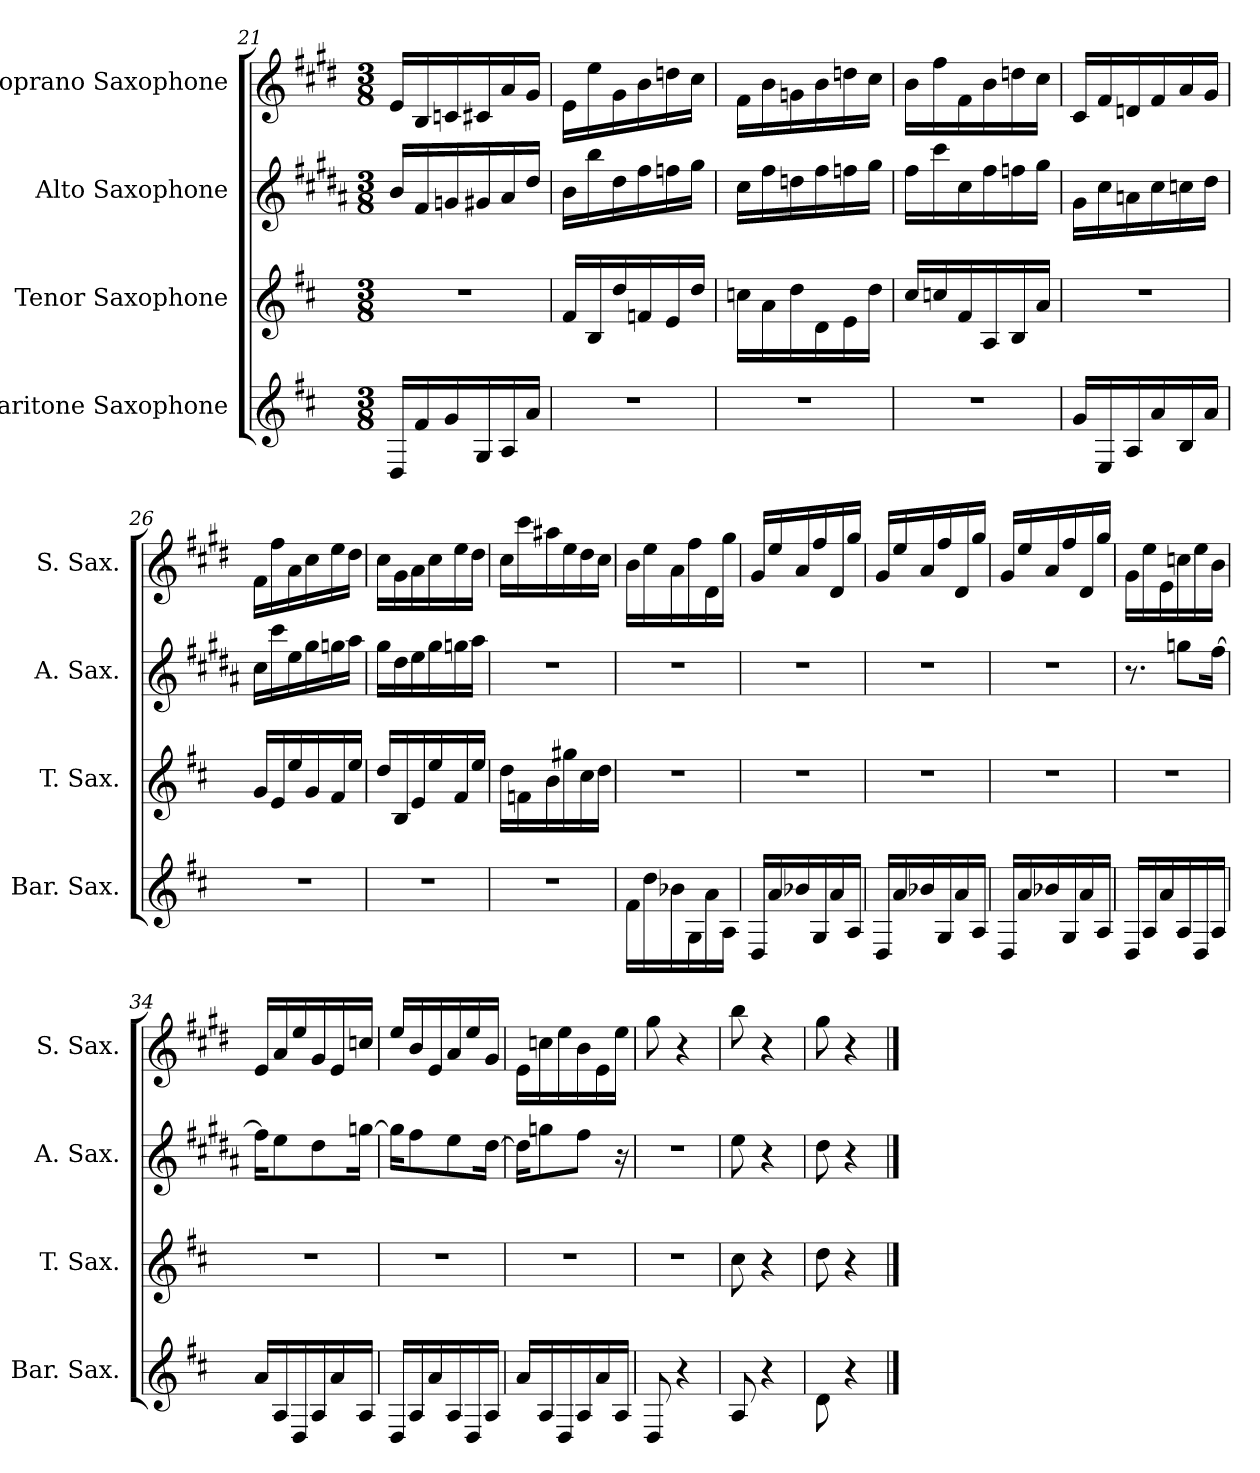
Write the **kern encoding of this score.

**kern	**kern	**kern	**kern
*part4	*part3	*part2	*part1
*staff4	*staff3	*staff2	*staff1
*I"Baritone Saxophone	*I"Tenor Saxophone	*I"Alto Saxophone	*I"Soprano Saxophone
*I'Bar. Sax.	*I'T. Sax.	*I'A. Sax.	*I'S. Sax.
*clefG2	*clefG2	*clefG2	*clefG2
*ITrd12c21	*ITrd8c14	*ITrd5c9	*ITrd1c2
*k[f#c#]	*k[f#c#]	*k[f#c#]	*k[f#c#]
*D:	*D:	*D:	*D:
*M3/8	*M3/8	*M3/8	*M3/8
=21	=21	=21	=21
16DD/LL	4.r	16d/LL	16d/LL
16F#/	.	16A/	16A/
16G/	.	16B-X/	16B-X/
16GG/	.	16Bn/	16Bn/
16AA/	.	16c#/	16g/
16A/JJ	.	16f#/JJ	16f#/JJ
=22	=22	=22	=22
4.r	16F#/LL	16d\LL	16d\LL
.	16BB/	16dd\	16dd\
.	16d/	16f#\	16f#\
.	16Fn/	16a\	16a\
.	16E/	16a-X\	16ccn\
.	16d/JJ	16b\JJ	16b\JJ
!!LO:LB:g=z
=23	=23	=23	=23
4.r	16cn\LL	16e\LL	16e\LL
.	16A\	16a\	16a\
.	16d\	16fn\	16fn\
.	16D\	16a\	16a\
.	16E\	16a-X\	16ccn\
.	16d\JJ	16b\JJ	16b\JJ
=24	=24	=24	=24
4.r	16c#/LL	16a\LL	16a\LL
.	16cn/	16ee\	16ee\
.	16F#/	16e\	16e\
.	16AA/	16a\	16a\
.	16BB/	16a-X\	16ccn\
.	16A/JJ	16b\JJ	16b\JJ
=25	=25	=25	=25
16G/LL	4.r	16B\LL	16B/LL
16EE/	.	16e\	16e/
16AA/	.	16cn\	16cn/
16A/	.	16e\	16e/
16BB/	.	16e-X\	16g/
16A/JJ	.	16f#\JJ	16f#/JJ
=26	=26	=26	=26
4.r	16G/LL	16e\LL	16e\LL
.	16E/	16ee\	16ee\
.	16e/	16g\	16g\
.	16G/	16b\	16b\
.	16F#/	16b-X\	16dd\
.	16e/JJ	16cc#\JJ	16cc#\JJ
=27	=27	=27	=27
4.r	16d/LL	16b\LL	16b\LL
.	16BB/	16f#\	16f#\
.	16E/	16g\	16g\
.	16e/	16b\	16b\
.	16F#/	16b-X\	16dd\
.	16e/JJ	16cc#\JJ	16cc#\JJ
=28	=28	=28	=28
4.r	16d\LL	4.r	16b\LL
.	16Fn\	.	16bb\
.	16B\	.	16gg#X\
.	16g#X\	.	16dd\
.	16c#\	.	16cc#\
.	16d\JJ	.	16b\JJ
!!LO:LB:g=z
=29	=29	=29	=29
16F#\LL	4.r	4.r	16a\LL
16d\	.	.	16dd\
16B-X\	.	.	16g\
16GG\	.	.	16ee\
16A\	.	.	16c#\
16AA\JJ	.	.	16ff#\JJ
=30	=30	=30	=30
16DD/LL	4.r	4.r	16f#/LL
16A/	.	.	16dd/
16B-X/	.	.	16g/
16GG/	.	.	16ee/
16A/	.	.	16c#/
16AA/JJ	.	.	16ff#/JJ
=31	=31	=31	=31
16DD/LL	4.r	4.r	16f#/LL
16A/	.	.	16dd/
16B-X/	.	.	16g/
16GG/	.	.	16ee/
16A/	.	.	16c#/
16AA/JJ	.	.	16ff#/JJ
=32	=32	=32	=32
16DD/LL	4.r	4.r	16f#/LL
16A/	.	.	16dd/
16B-X/	.	.	16g/
16GG/	.	.	16ee/
16A/	.	.	16c#/
16AA/JJ	.	.	16ff#/JJ
=33	=33	=33	=33
16DD/LL	4.r	8.r	16f#\LL
16AA/	.	.	16dd\
16A/	.	.	16d\
16AA/	.	8b-X\L	16b-X\
16DD/	.	.	16dd\
16AA/JJ	.	[16a\Jk	16a\JJ
=34	=34	=34	=34
16A/LL	4.r	16a\KL]	16d/LL
16AA/	.	8g\	16g/
16DD/	.	.	16dd/
16AA/	.	8f#\	16f#/
16A/	.	.	16d/
16AA/JJ	.	[16b-X\Jk	16b-X/JJ
!!LO:PB:g=z
=35	=35	=35	=35
16DD/LL	4.r	16b-\KL]	16dd/LL
16AA/	.	8a\	16a/
16A/	.	.	16d/
16AA/	.	8g\	16g/
16DD/	.	.	16dd/
16AA/JJ	.	[16f#\Jk	16f#/JJ
=36	=36	=36	=36
16A/LL	4.r	16f#\KL]	16d\LL
16AA/	.	8b-X\	16b-X\
16DD/	.	.	16dd\
16AA/	.	8a\J	16a\
16A/	.	.	16d\
16AA/JJ	.	16r	16dd\JJ
=37	=37	=37	=37
8DD/	4.r	4.r	8ff#\
4r	.	.	4r
=38	=38	=38	=38
8AA/	8c#\	8g\	8aa\
4r	4r	4r	4r
=39	=39	=39	=39
8D\	8d\	8f#\	8ff#\
4r	4r	4r	4r
==	==	==	==
*-	*-	*-	*-
